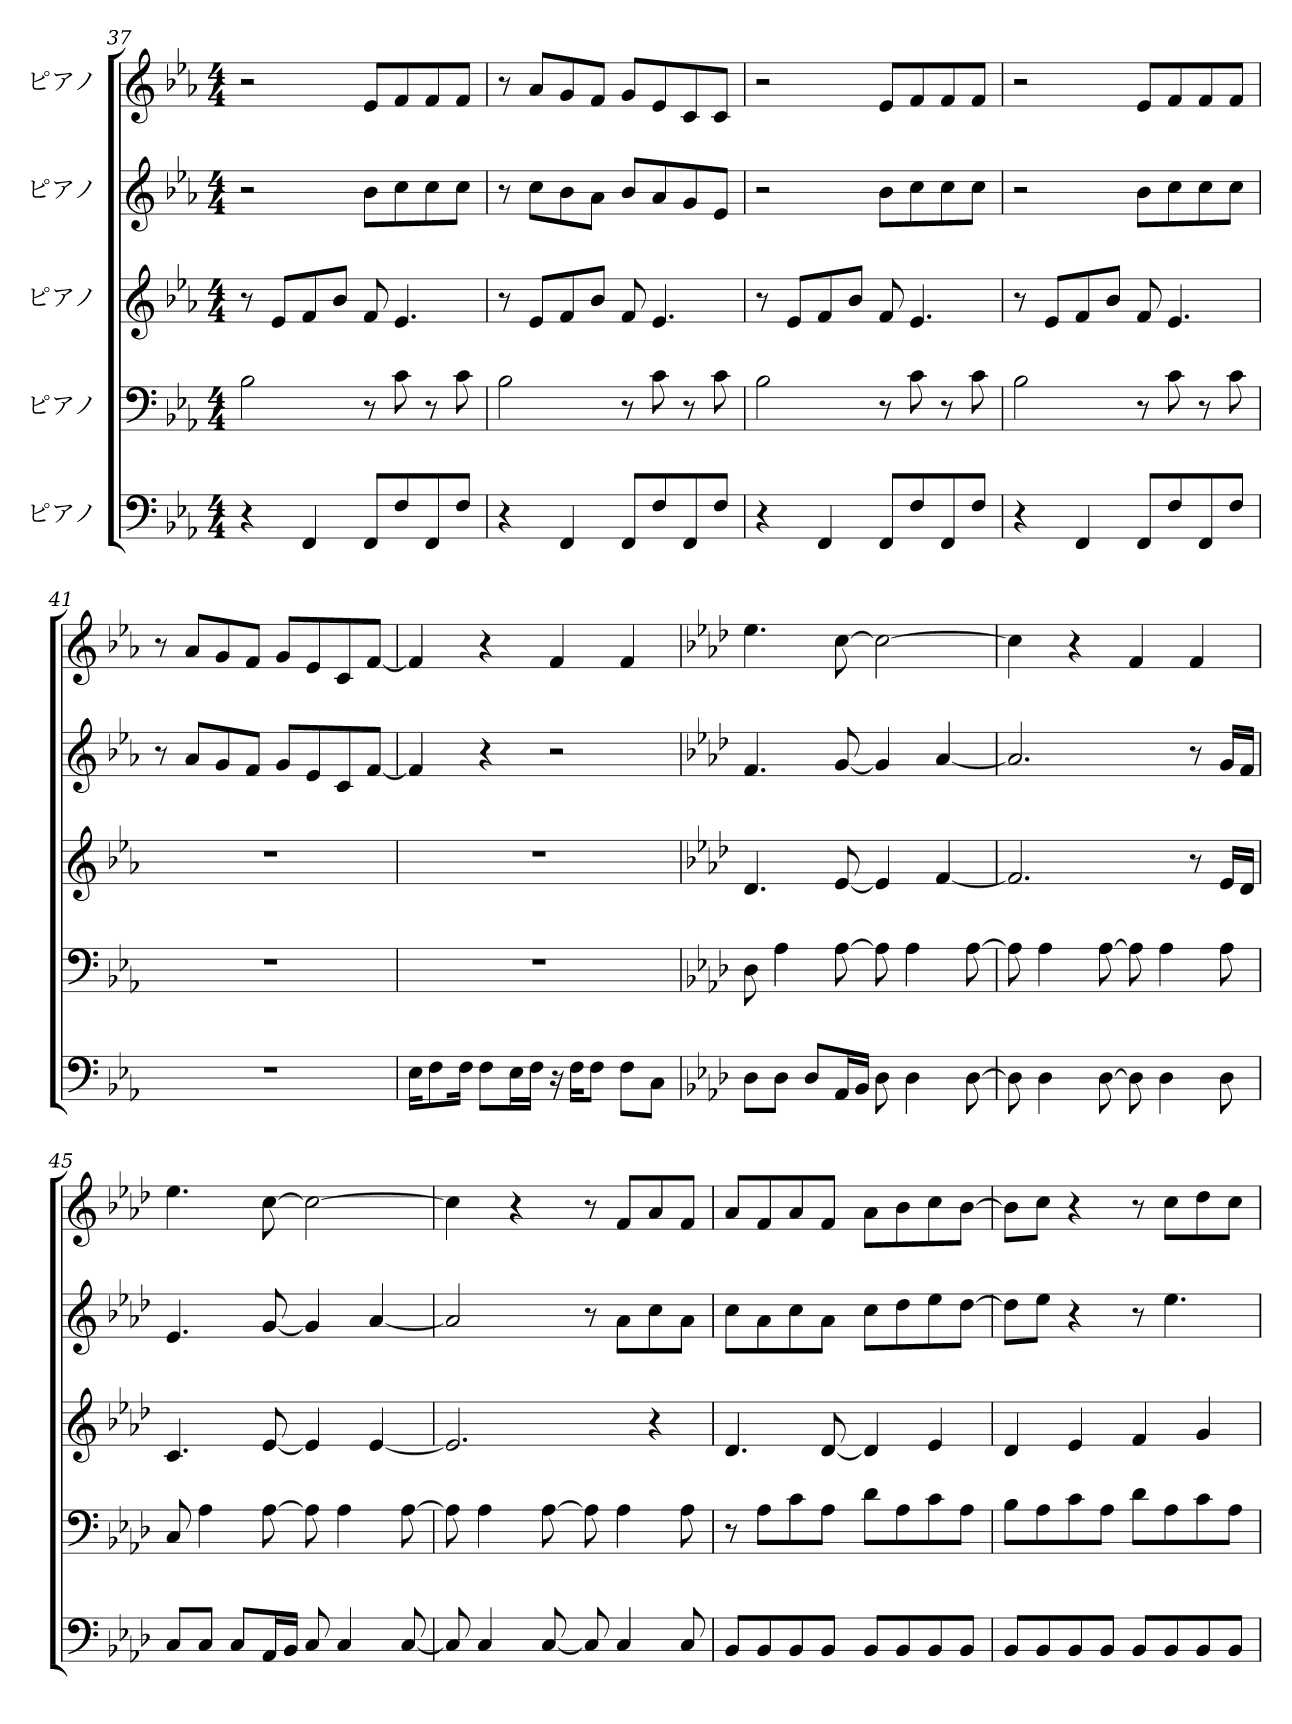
**kern	**kern	**kern	**kern	**kern
*part5	*part4	*part3	*part2	*part1
*staff5	*staff4	*staff3	*staff2	*staff1
*I"ピアノ	*I"ピアノ	*I"ピアノ	*I"ピアノ	*I"ピアノ
*clefF4	*clefF4	*clefG2	*clefG2	*clefG2
*k[b-e-a-]	*k[b-e-a-]	*k[b-e-a-]	*k[b-e-a-]	*k[b-e-a-]
*M4/4	*M4/4	*M4/4	*M4/4	*M4/4
=37	=37	=37	=37	=37
4r	2B-	8r	2r	2r
.	.	8e-L	.	.
4FF	.	8f	.	.
.	.	8b-J	.	.
8FFL	8r	8f	8b-L	8e-L
8F	8c	4.e-	8cc	8f
8FF	8r	.	8cc	8f
8FJ	8c	.	8ccJ	8fJ
=38	=38	=38	=38	=38
4r	2B-	8r	8r	8r
.	.	8e-L	8ccL	8a-L
4FF	.	8f	8b-	8g
.	.	8b-J	8a-J	8fJ
8FFL	8r	8f	8b-L	8gL
8F	8c	4.e-	8a-	8e-
8FF	8r	.	8g	8c
8FJ	8c	.	8e-J	8cJ
=39	=39	=39	=39	=39
4r	2B-	8r	2r	2r
.	.	8e-L	.	.
4FF	.	8f	.	.
.	.	8b-J	.	.
8FFL	8r	8f	8b-L	8e-L
8F	8c	4.e-	8cc	8f
8FF	8r	.	8cc	8f
8FJ	8c	.	8ccJ	8fJ
=40	=40	=40	=40	=40
4r	2B-	8r	2r	2r
.	.	8e-L	.	.
4FF	.	8f	.	.
.	.	8b-J	.	.
8FFL	8r	8f	8b-L	8e-L
8F	8c	4.e-	8cc	8f
8FF	8r	.	8cc	8f
8FJ	8c	.	8ccJ	8fJ
=41	=41	=41	=41	=41
1r	1r	1r	8r	8r
.	.	.	8a-L	8a-L
.	.	.	8g	8g
.	.	.	8fJ	8fJ
.	.	.	8gL	8gL
.	.	.	8e-	8e-
.	.	.	8c	8c
.	.	.	[8fJ	[8fJ
=42	=42	=42	=42	=42
16E-KL	1r	1r	4f]	4f]
8F	.	.	.	.
16FJk	.	.	.	.
8FL	.	.	4r	4r
16E-L	.	.	.	.
16FJJ	.	.	.	.
16r	.	.	2r	4f
16FKL	.	.	.	.
8FJ	.	.	.	.
8FL	.	.	.	4f
8CJ	.	.	.	.
=43	=43	=43	=43	=43
*k[b-e-a-d-]	*k[b-e-a-d-]	*k[b-e-a-d-]	*k[b-e-a-d-]	*k[b-e-a-d-]
8D-L	8D-	4.d-	4.f	4.ee-
8D-J	4A-	.	.	.
8D-L	.	.	.	.
16AA-L	[8A-	[8e-	[8g	[8cc
16BB-JJ	.	.	.	.
8D-	8A-]	4e-]	4g]	2cc_
4D-	4A-	.	.	.
.	.	[4f	[4a-	.
[8D-	[8A-	.	.	.
=44	=44	=44	=44	=44
8D-]	8A-]	2.f]	2.a-]	4cc]
4D-	4A-	.	.	.
.	.	.	.	4r
[8D-	[8A-	.	.	.
8D-]	8A-]	.	.	4f
4D-	4A-	.	.	.
.	.	8r	8r	4f
8D-	8A-	16e-LL	16gLL	.
.	.	16d-JJ	16fJJ	.
=45	=45	=45	=45	=45
8CL	8C	4.c	4.e-	4.ee-
8CJ	4A-	.	.	.
8CL	.	.	.	.
16AA-L	[8A-	[8e-	[8g	[8cc
16BB-JJ	.	.	.	.
8C	8A-]	4e-]	4g]	2cc_
4C	4A-	.	.	.
.	.	[4e-	[4a-	.
[8C	[8A-	.	.	.
=46	=46	=46	=46	=46
8C]	8A-]	2.e-]	2a-]	4cc]
4C	4A-	.	.	.
.	.	.	.	4r
[8C	[8A-	.	.	.
8C]	8A-]	.	8r	8r
4C	4A-	.	8a-L	8fL
.	.	4r	8cc	8a-
8C	8A-	.	8a-J	8fJ
=47	=47	=47	=47	=47
8BB-L	8r	4.d-	8ccL	8a-L
8BB-	8A-L	.	8a-	8f
8BB-	8c	.	8cc	8a-
8BB-J	8A-J	[8d-	8a-J	8fJ
8BB-L	8d-L	4d-]	8ccL	8a-L
8BB-	8A-	.	8dd-	8b-
8BB-	8c	4e-	8ee-	8cc
8BB-J	8A-J	.	[8dd-J	[8b-J
=48	=48	=48	=48	=48
8BB-L	8B-L	4d-	8dd-L]	8b-L]
8BB-	8A-	.	8ee-J	8ccJ
8BB-	8c	4e-	4r	4r
8BB-J	8A-J	.	.	.
8BB-L	8d-L	4f	8r	8r
8BB-	8A-	.	4.ee-	8ccL
8BB-	8c	4g	.	8dd-
8BB-J	8A-J	.	.	8ccJ
=	=	=	=	=
*-	*-	*-	*-	*-
